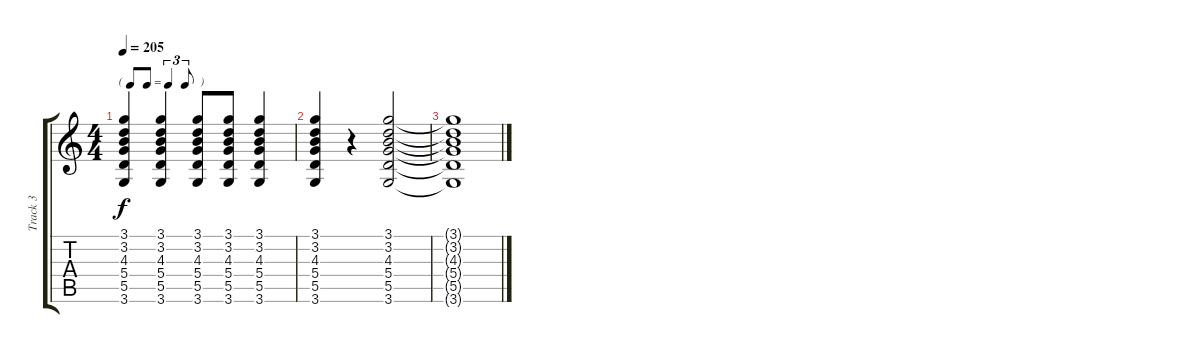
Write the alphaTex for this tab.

\track ("Track 3" "Track 3") {instrument acousticguitarsteel}
\staff {score tabs}
\tuning (E4 B3 G3 D3 A2 E2) {hide}
\ts (4 4)
\tf triplet8th
\tempo 205
\clef g2
\ks c
(3.1 3.2 4.3 5.4 5.5 3.6).4{dy f} (3.1 3.2 4.3 5.4 5.5 3.6).4 (3.1 3.2 4.3 5.4 5.5 3.6).8 (3.1 3.2 4.3 5.4 5.5 3.6).8 (3.1 3.2 4.3 5.4 5.5 3.6).4 |
(3.1 3.2 4.3 5.4 5.5 3.6).4 r.4 (3.1 3.2 4.3 5.4 5.5 3.6).2 |
(3.1{t} 3.2{t} 4.3{t} 5.4{t} 5.5{t} 3.6{t}).1
